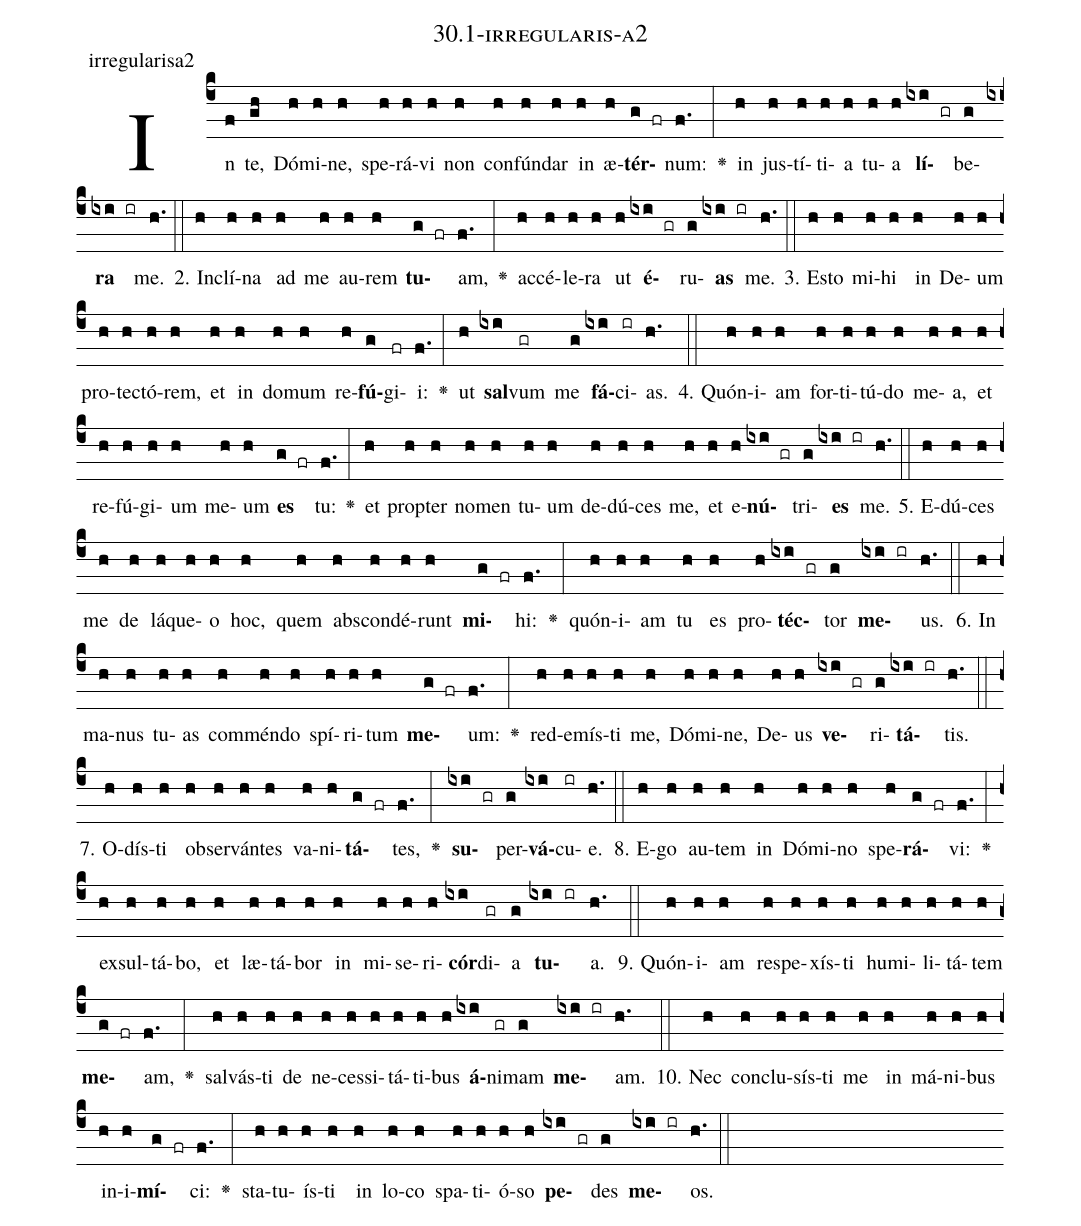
name: 30.1-irregularis-a2;
annotation: irregularisa2;
%%
(c4)In(f) te,(gh) Dó(h)mi(h)ne,(h) spe(h)rá(h)vi(h) non(h) con(h)fún(h)dar(h) in(h) æ(h)<b>tér</b>(g fr)num:(f.) <v>\greheightstar</v>(:) in(h) jus(h)tí(h)ti(h)a(h) tu(h)a(h) <b>lí</b>(ixi gr)be(g)<b>ra</b>(ixi ir) me.(h.) (::)
2. In(h)clí(h)na(h) ad(h) me(h) au(h)rem(h) <b>tu</b>(g fr)am,(f.) <v>\greheightstar</v>(:) ac(h)cé(h)le(h)ra(h) ut(h) <b>é</b>(ixi gr)ru(g)<b>as</b>(ixi ir) me.(h.) (::)
3. Es(h)to(h) mi(h)hi(h) in(h) De(h)um(h) pro(h)tec(h)tó(h)rem,(h) et(h) in(h) do(h)mum(h) re(h)<b>fú</b>(g)gi(fr)i:(f.) <v>\greheightstar</v>(:) ut(h) <b>sal</b>(ixi)vum(gr) me(g) <b>fá</b>(ixi)ci(ir)as.(h.) (::)
4. Quón(h)i(h)am(h) for(h)ti(h)tú(h)do(h) me(h)a,(h) et(h) re(h)fú(h)gi(h)um(h) me(h)um(h) <b>es</b>(g fr) tu:(f.) <v>\greheightstar</v>(:) et(h) prop(h)ter(h) no(h)men(h) tu(h)um(h) de(h)dú(h)ces(h) me,(h) et(h) e(h)<b>nú</b>(ixi gr)tri(g)<b>es</b>(ixi ir) me.(h.) (::)
5. E(h)dú(h)ces(h) me(h) de(h) lá(h)que(h)o(h) hoc,(h) quem(h) abs(h)con(h)dé(h)runt(h) <b>mi</b>(g fr)hi:(f.) <v>\greheightstar</v>(:) quón(h)i(h)am(h) tu(h) es(h) pro(h)<b>téc</b>(ixi gr)tor(g) <b>me</b>(ixi ir)us.(h.) (::)
6. In(h) ma(h)nus(h) tu(h)as(h) com(h)mén(h)do(h) spí(h)ri(h)tum(h) <b>me</b>(g fr)um:(f.) <v>\greheightstar</v>(:) red(h)e(h)mís(h)ti(h) me,(h) Dó(h)mi(h)ne,(h) De(h)us(h) <b>ve</b>(ixi gr)ri(g)<b>tá</b>(ixi ir)tis.(h.) (::)
7. O(h)dís(h)ti(h) ob(h)ser(h)ván(h)tes(h) va(h)ni(h)<b>tá</b>(g fr)tes,(f.) <v>\greheightstar</v>(:) <b>su</b>(ixi gr)per(g)<b>vá</b>(ixi)cu(ir)e.(h.) (::)
8. E(h)go(h) au(h)tem(h) in(h) Dó(h)mi(h)no(h) spe(h)<b>rá</b>(g fr)vi:(f.) <v>\greheightstar</v>(:) ex(h)sul(h)tá(h)bo,(h) et(h) læ(h)tá(h)bor(h) in(h) mi(h)se(h)ri(h)<b>cór</b>(ixi)di(gr)a(g) <b>tu</b>(ixi ir)a.(h.) (::)
9. Quón(h)i(h)am(h) re(h)spe(h)xís(h)ti(h) hu(h)mi(h)li(h)tá(h)tem(h) <b>me</b>(g fr)am,(f.) <v>\greheightstar</v>(:) sal(h)vás(h)ti(h) de(h) ne(h)ces(h)si(h)tá(h)ti(h)bus(h) <b>á</b>(ixi)ni(gr)mam(g) <b>me</b>(ixi ir)am.(h.) (::)
10. Nec(h) con(h)clu(h)sís(h)ti(h) me(h) in(h) má(h)ni(h)bus(h) in(h)i(h)<b>mí</b>(g fr)ci:(f.) <v>\greheightstar</v>(:) sta(h)tu(h)ís(h)ti(h) in(h) lo(h)co(h) spa(h)ti(h)ó(h)so(h) <b>pe</b>(ixi gr)des(g) <b>me</b>(ixi ir)os.(h.) (::)
